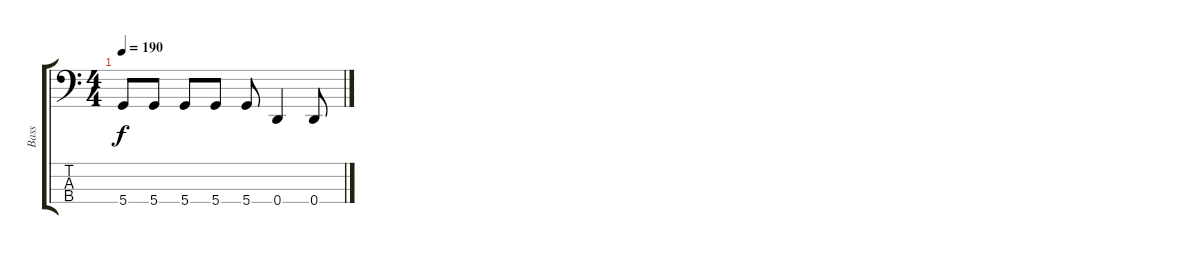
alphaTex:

\track ("Bass" "Bass") {instrument electricbassfinger}
\staff {score tabs}
\tuning (G2 D2 A1 D1) {hide}
\ts (4 4)
\tempo 190
\clef f4
\ks c
5.4.8{dy f} 5.4.8 5.4.8 5.4.8 5.4.8 0.4.4 0.4.8
